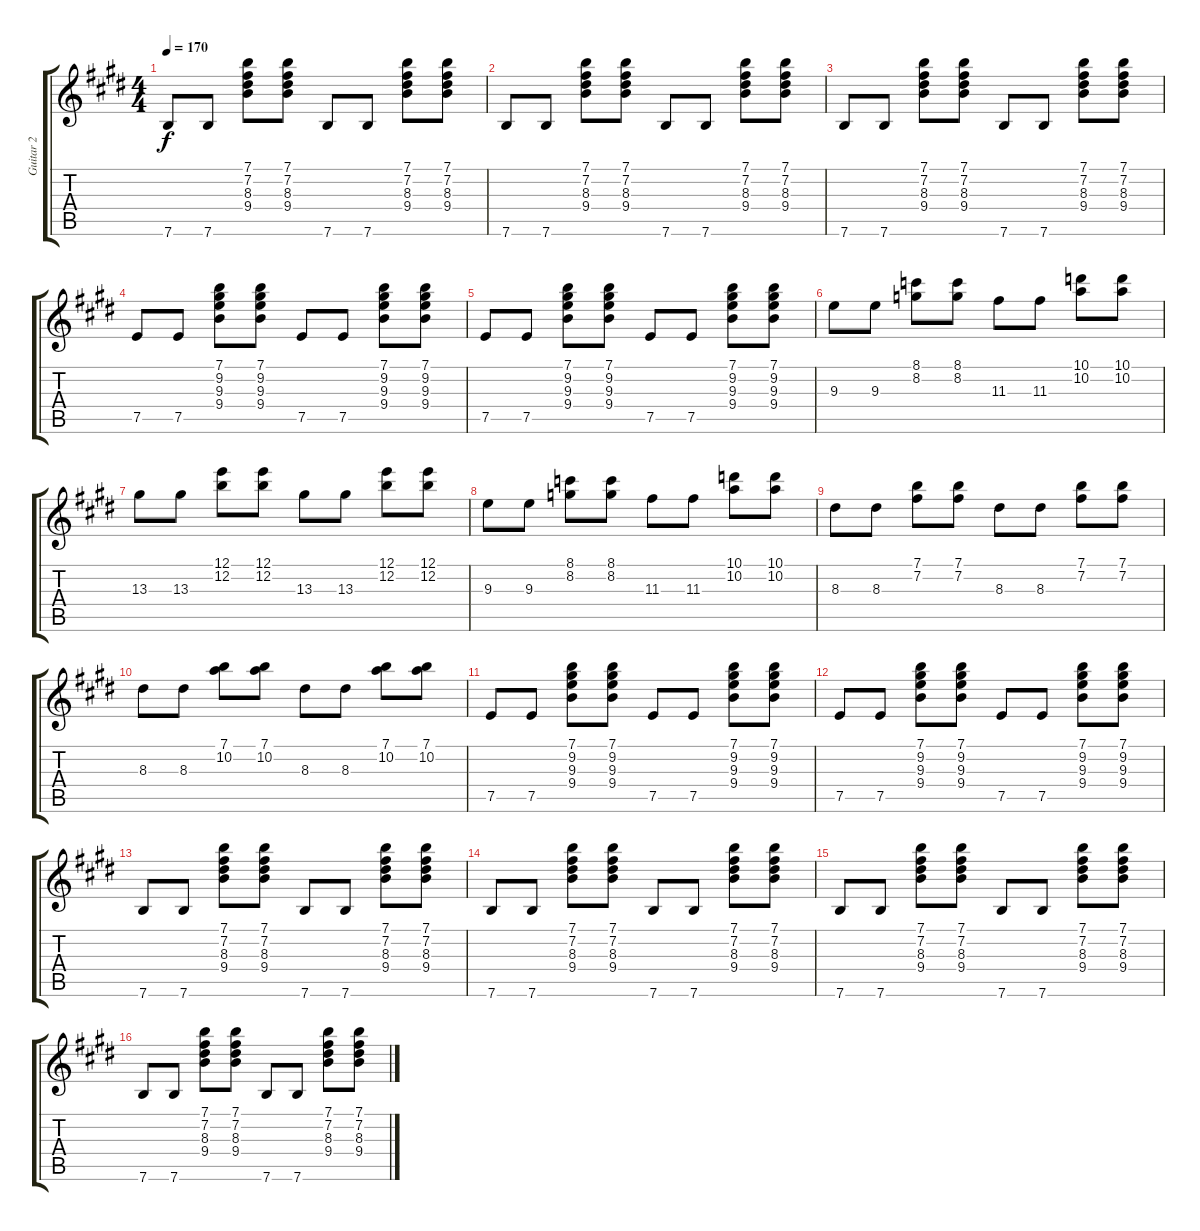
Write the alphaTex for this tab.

\track ("Guitar 2" "Guitar 2") {instrument overdrivenguitar}
\staff {score tabs}
\tuning (E4 B3 G3 D3 A2 E2) {hide}
\ts (4 4)
\tempo 170
\clef g2
\ks e
7.6.8{dy f} 7.6.8 (7.1 7.2 8.3 9.4).8 (7.1 7.2 8.3 9.4).8 7.6.8 7.6.8 (7.1 7.2 8.3 9.4).8 (7.1 7.2 8.3 9.4).8 |
7.6.8 7.6.8 (7.1 7.2 8.3 9.4).8 (7.1 7.2 8.3 9.4).8 7.6.8 7.6.8 (7.1 7.2 8.3 9.4).8 (7.1 7.2 8.3 9.4).8 |
7.6.8 7.6.8 (7.1 7.2 8.3 9.4).8 (7.1 7.2 8.3 9.4).8 7.6.8 7.6.8 (7.1 7.2 8.3 9.4).8 (7.1 7.2 8.3 9.4).8 |
7.5.8 7.5.8 (7.1 9.2 9.3 9.4).8 (7.1 9.2 9.3 9.4).8 7.5.8 7.5.8 (7.1 9.2 9.3 9.4).8 (7.1 9.2 9.3 9.4).8 |
7.5.8 7.5.8 (7.1 9.2 9.3 9.4).8 (7.1 9.2 9.3 9.4).8 7.5.8 7.5.8 (7.1 9.2 9.3 9.4).8 (7.1 9.2 9.3 9.4).8 |
9.3.8 9.3.8 (8.1 8.2).8 (8.1 8.2).8 11.3.8 11.3.8 (10.1 10.2).8 (10.1 10.2).8 |
13.3.8 13.3.8 (12.1 12.2).8 (12.1 12.2).8 13.3.8 13.3.8 (12.1 12.2).8 (12.1 12.2).8 |
9.3.8 9.3.8 (8.1 8.2).8 (8.1 8.2).8 11.3.8 11.3.8 (10.1 10.2).8 (10.1 10.2).8 |
8.3.8 8.3.8 (7.1 7.2).8 (7.1 7.2).8 8.3.8 8.3.8 (7.1 7.2).8 (7.1 7.2).8 |
8.3.8 8.3.8 (7.1 10.2).8 (7.1 10.2).8 8.3.8 8.3.8 (7.1 10.2).8 (7.1 10.2).8 |
7.5.8 7.5.8 (7.1 9.2 9.3 9.4).8 (7.1 9.2 9.3 9.4).8 7.5.8 7.5.8 (7.1 9.2 9.3 9.4).8 (7.1 9.2 9.3 9.4).8 |
7.5.8 7.5.8 (7.1 9.2 9.3 9.4).8 (7.1 9.2 9.3 9.4).8 7.5.8 7.5.8 (7.1 9.2 9.3 9.4).8 (7.1 9.2 9.3 9.4).8 |
7.6.8 7.6.8 (7.1 7.2 8.3 9.4).8 (7.1 7.2 8.3 9.4).8 7.6.8 7.6.8 (7.1 7.2 8.3 9.4).8 (7.1 7.2 8.3 9.4).8 |
7.6.8 7.6.8 (7.1 7.2 8.3 9.4).8 (7.1 7.2 8.3 9.4).8 7.6.8 7.6.8 (7.1 7.2 8.3 9.4).8 (7.1 7.2 8.3 9.4).8 |
7.6.8 7.6.8 (7.1 7.2 8.3 9.4).8 (7.1 7.2 8.3 9.4).8 7.6.8 7.6.8 (7.1 7.2 8.3 9.4).8 (7.1 7.2 8.3 9.4).8 |
7.6.8 7.6.8 (7.1 7.2 8.3 9.4).8 (7.1 7.2 8.3 9.4).8 7.6.8 7.6.8 (7.1 7.2 8.3 9.4).8 (7.1 7.2 8.3 9.4).8
